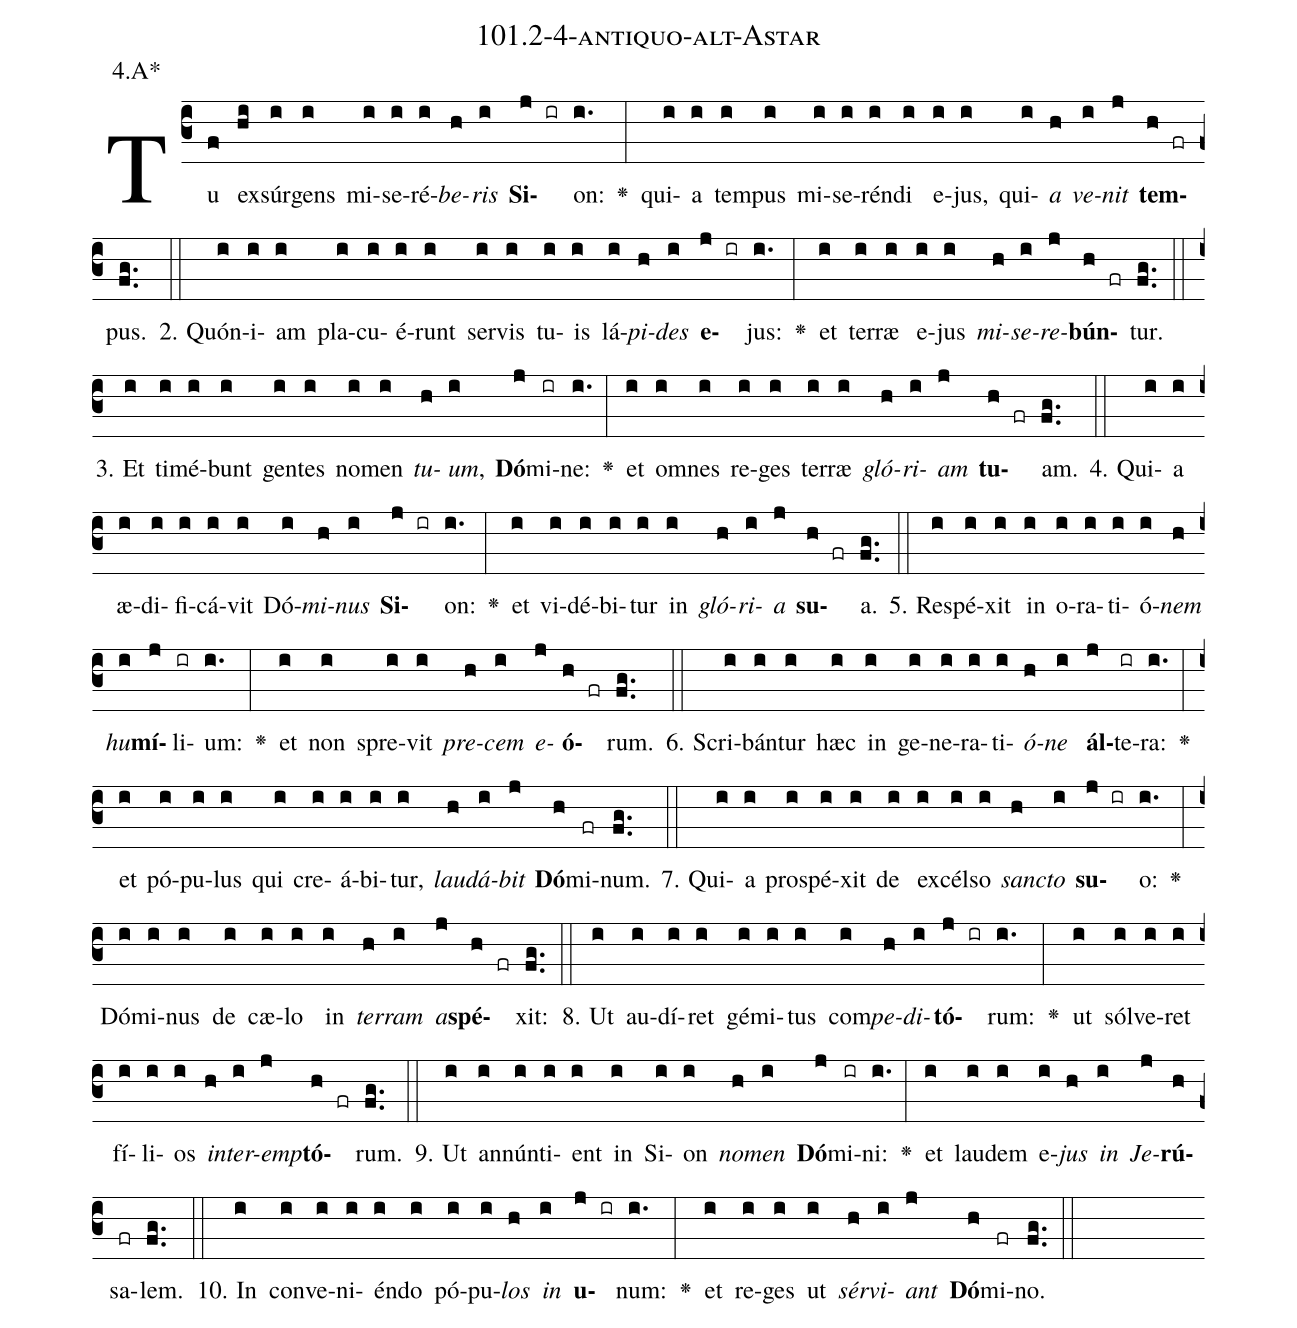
name: 101.2-4-antiquo-alt-Astar;
annotation: 4.A*;
%%
(c3)Tu(f) ex(hi)súr(i)gens(i) mi(i)se(i)ré(i)<i>be</i>(h)<i>ris</i>(i) <b>Si</b>(j ir)on:(i.) <v>\greheightstar</v>(:) qui(i)a(i) tem(i)pus(i) mi(i)se(i)rén(i)di(i) e(i)jus,(i) qui(i)<i>a</i>(h) <i>ve</i>(i)<i>nit</i>(j) <b>tem</b>(h fr)pus.(fg..) (::)
2. Quón(i)i(i)am(i) pla(i)cu(i)é(i)runt(i) ser(i)vis(i) tu(i)is(i) lá(i)<i>pi</i>(h)<i>des</i>(i) <b>e</b>(j ir)jus:(i.) <v>\greheightstar</v>(:) et(i) ter(i)ræ(i) e(i)jus(i) <i>mi</i>(h)<i>se</i>(i)<i>re</i>(j)<b>bún</b>(h fr)tur.(fg..) (::)
3. Et(i) ti(i)mé(i)bunt(i) gen(i)tes(i) no(i)men(i) <i>tu</i>(h)<i>um</i>,(i) <b>Dó</b>(j)mi(ir)ne:(i.) <v>\greheightstar</v>(:) et(i) om(i)nes(i) re(i)ges(i) ter(i)ræ(i) <i>gló</i>(h)<i>ri</i>(i)<i>am</i>(j) <b>tu</b>(h fr)am.(fg..) (::)
4. Qui(i)a(i) æ(i)di(i)fi(i)cá(i)vit(i) Dó(i)<i>mi</i>(h)<i>nus</i>(i) <b>Si</b>(j ir)on:(i.) <v>\greheightstar</v>(:) et(i) vi(i)dé(i)bi(i)tur(i) in(i) <i>gló</i>(h)<i>ri</i>(i)<i>a</i>(j) <b>su</b>(h fr)a.(fg..) (::)
5. Re(i)spé(i)xit(i) in(i) o(i)ra(i)ti(i)ó(i)<i>nem</i>(h) <i>hu</i>(i)<b>mí</b>(j)li(ir)um:(i.) <v>\greheightstar</v>(:) et(i) non(i) spre(i)vit(i) <i>pre</i>(h)<i>cem</i>(i) <i>e</i>(j)<b>ó</b>(h fr)rum.(fg..) (::)
6. Scri(i)bán(i)tur(i) hæc(i) in(i) ge(i)ne(i)ra(i)ti(i)<i>ó</i>(h)<i>ne</i>(i) <b>ál</b>(j)te(ir)ra:(i.) <v>\greheightstar</v>(:) et(i) pó(i)pu(i)lus(i) qui(i) cre(i)á(i)bi(i)tur,(i) <i>lau</i>(h)<i>dá</i>(i)<i>bit</i>(j) <b>Dó</b>(h)mi(fr)num.(fg..) (::)
7. Qui(i)a(i) pro(i)spé(i)xit(i) de(i) ex(i)cél(i)so(i) <i>sanc</i>(h)<i>to</i>(i) <b>su</b>(j ir)o:(i.) <v>\greheightstar</v>(:) Dó(i)mi(i)nus(i) de(i) cæ(i)lo(i) in(i) <i>ter</i>(h)<i>ram</i>(i) <i>a</i>(j)<b>spé</b>(h fr)xit:(fg..) (::)
8. Ut(i) au(i)dí(i)ret(i) gé(i)mi(i)tus(i) com(i)<i>pe</i>(h)<i>di</i>(i)<b>tó</b>(j ir)rum:(i.) <v>\greheightstar</v>(:) ut(i) sól(i)ve(i)ret(i) fí(i)li(i)os(i) <i>in</i>(h)<i>ter</i>(i)<i>emp</i>(j)<b>tó</b>(h fr)rum.(fg..) (::)
9. Ut(i) an(i)nún(i)ti(i)ent(i) in(i) Si(i)on(i) <i>no</i>(h)<i>men</i>(i) <b>Dó</b>(j)mi(ir)ni:(i.) <v>\greheightstar</v>(:) et(i) lau(i)dem(i) e(i)<i>jus</i>(h) <i>in</i>(i) <i>Je</i>(j)<b>rú</b>(h)sa(fr)lem.(fg..) (::)
10. In(i) con(i)ve(i)ni(i)én(i)do(i) pó(i)pu(i)<i>los</i>(h) <i>in</i>(i) <b>u</b>(j ir)num:(i.) <v>\greheightstar</v>(:) et(i) re(i)ges(i) ut(i) <i>sér</i>(h)<i>vi</i>(i)<i>ant</i>(j) <b>Dó</b>(h)mi(fr)no.(fg..) (::)
